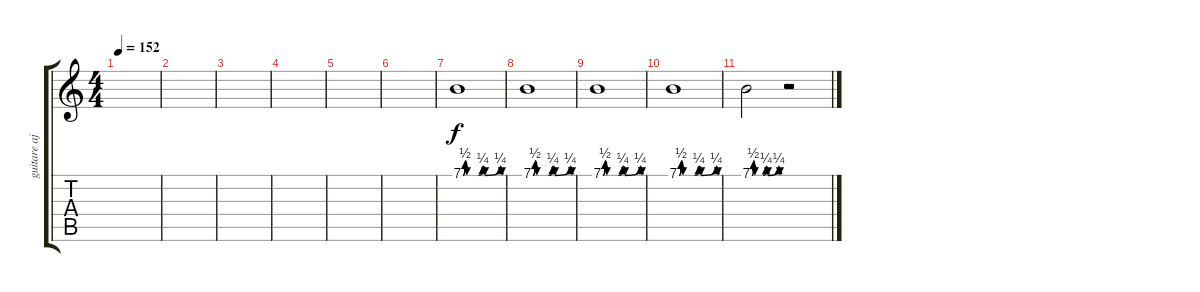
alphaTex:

\track ("guitare ajoutée" "guitare aj") {instrument pad6metallic}
\staff {score tabs}
\tuning (E4 B3 G3 D3 A2 E2) {hide}
\ts (4 4)
\tempo 152
\clef g2
\ks c
|
|
|
|
|
|
7.1{be (custom 0 0 3 2 6 0 24 0 30 1 34 0 57 1 60 0)}.1 |
7.1{be (custom 0 0 3 2 6 0 24 0 30 1 34 0 57 1 60 0)}.1 |
7.1{be (custom 0 0 3 2 6 0 24 0 30 1 34 0 57 1 60 0)}.1 |
7.1{be (custom 0 0 3 2 6 0 24 0 30 1 34 0 57 1 60 0)}.1 |
7.1{be (custom 0 0 3 2 6 0 24 0 30 1 34 0 57 1 60 0)}.2 r.2
